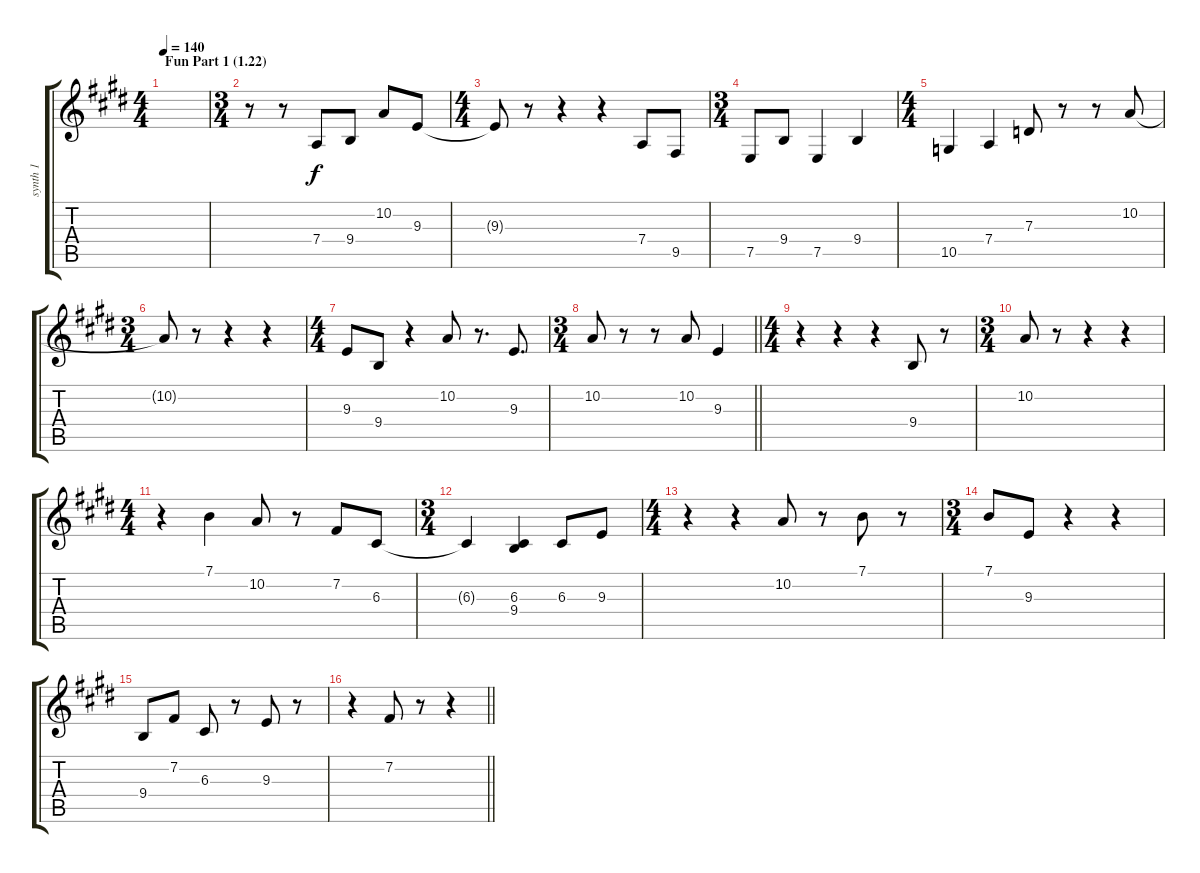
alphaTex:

\track ("synth 1" "synth 1") {instrument tangoaccordion}
\staff {score tabs}
\tuning (E4 B3 G3 D3 A2 E2) {hide}
\ts (4 4)
\section ("" "Fun Part 1 (1.22)")
\tempo 140
\clef g2
\ks e
|
\ts (3 4)
r.8 r.8 7.4.8 9.4.8 10.2.8 9.3.8 |
\ts (4 4)
9.3{t}.8 r.8 r.4 r.4 7.4.8 9.5.8 |
\ts (3 4)
7.5.8 9.4.8 7.5.4 9.4.4 |
\ts (4 4)
10.5.4 7.4.4 7.3.8 r.8 r.8 10.2.8 |
\ts (3 4)
10.2{t}.8 r.8 r.4 r.4 |
\ts (4 4)
9.3.8 9.4.8 r.4 10.2.8 r.8{d} 9.3.8{d} |
\ts (3 4)
\barLineRight lightlight
10.2.8 r.8 r.8 10.2.8 9.3.4 |
\ts (4 4)
r.4 r.4 r.4 9.4.8 r.8 |
\ts (3 4)
10.2.8 r.8 r.4 r.4 |
\ts (4 4)
r.4 7.1.4 10.2.8 r.8 7.2.8 6.3.8 |
\ts (3 4)
6.3{t}.4 (6.3 9.4).4 6.3.8 9.3.8 |
\ts (4 4)
r.4 r.4 10.2.8 r.8 7.1.8 r.8 |
\ts (3 4)
7.1.8 9.3.8 r.4 r.4 |
9.4.8 7.2.8 6.3.8 r.8 9.3.8 r.8 |
\barLineRight lightlight
r.4 7.2.8 r.8 r.4
